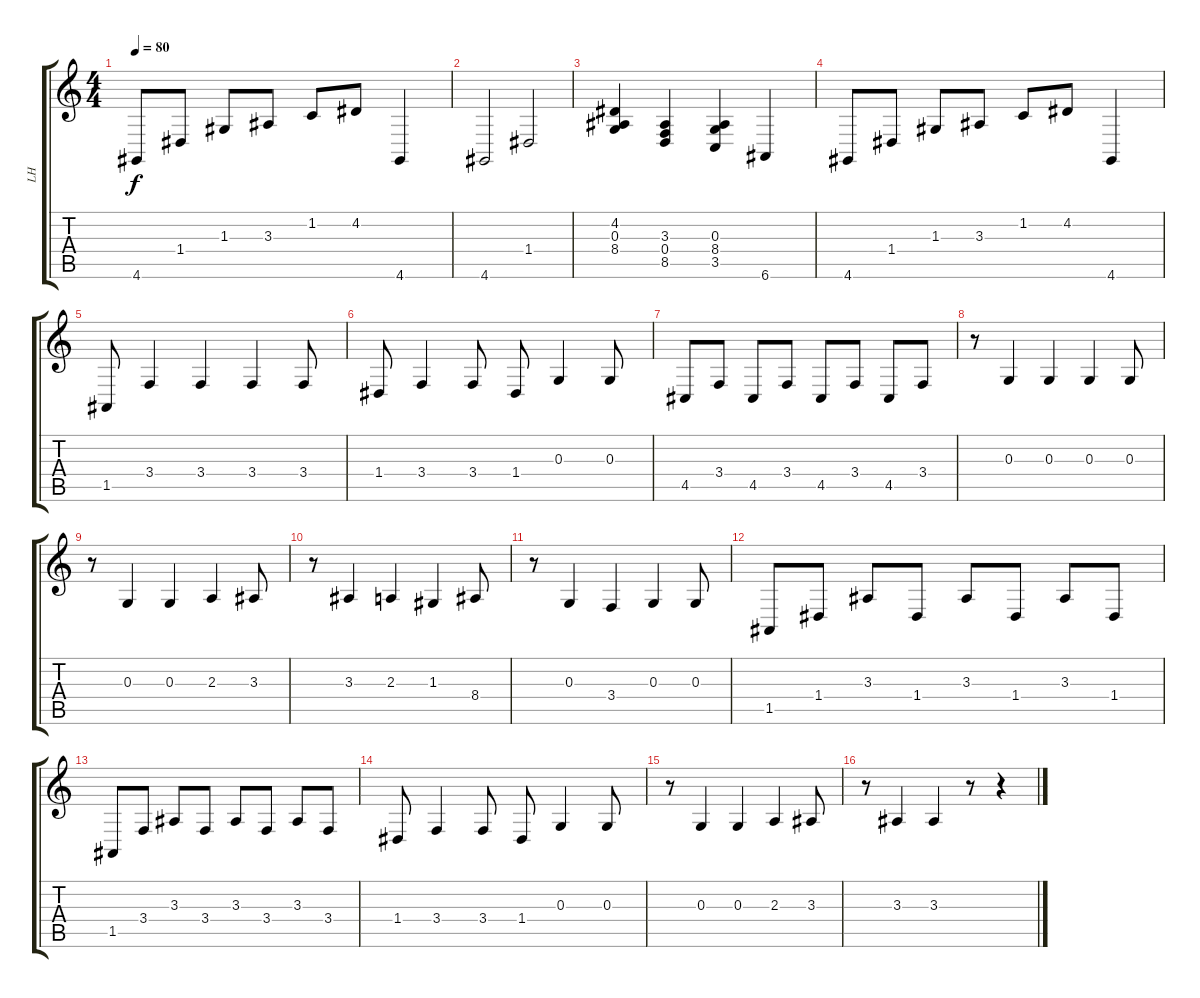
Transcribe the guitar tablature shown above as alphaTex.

\track ("LH" "LH") {instrument brightacousticpiano}
\staff {score tabs}
\tuning (E4 B3 G3 D3 A2 E2) {hide}
\ts (4 4)
\tempo 80
\clef g2
\ks c
4.6.8{dy f} 1.4.8 1.3.8 3.3.8 1.2.8 4.2.8 4.6.4 |
4.6.2 1.4.2 |
(4.2 0.3 8.4).4 (3.3 0.4 8.5).4 (0.3 8.4 3.5).4 6.6.4 |
4.6.8 1.4.8 1.3.8 3.3.8 1.2.8 4.2.8 4.6.4 |
1.5.8 3.4.4 3.4.4 3.4.4 3.4.8 |
1.4.8 3.4.4 3.4.8 1.4.8 0.3.4 0.3.8 |
4.5.8 3.4.8 4.5.8 3.4.8 4.5.8 3.4.8 4.5.8 3.4.8 |
r.8 0.3.4 0.3.4 0.3.4 0.3.8 |
r.8 0.3.4 0.3.4 2.3.4 3.3.8 |
r.8 3.3.4 2.3.4 1.3.4 8.4.8 |
r.8 0.3.4 3.4.4 0.3.4 0.3.8 |
1.5.8 1.4.8 3.3.8 1.4.8 3.3.8 1.4.8 3.3.8 1.4.8 |
1.5.8 3.4.8 3.3.8 3.4.8 3.3.8 3.4.8 3.3.8 3.4.8 |
1.4.8 3.4.4 3.4.8 1.4.8 0.3.4 0.3.8 |
r.8 0.3.4 0.3.4 2.3.4 3.3.8 |
r.8 3.3.4 3.3.4 r.8 r.4
